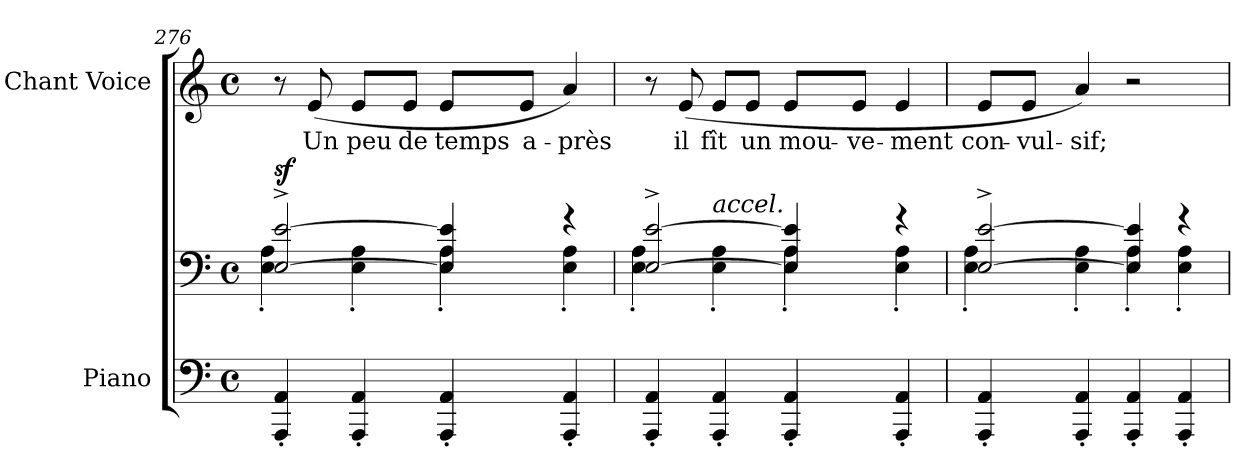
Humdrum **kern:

**kern	**kern	**dynam	**kern	**text
*part2	*part2	*part2	*part1	*part1
*staff3	*staff2	*staff2/3	*staff1	*staff1
*I"Piano	*	*	*I"Chant Voice	*
*I'Pno	*	*	*	*
*clefF4	*clefF4	*	*clefG2	*
*k[]	*k[]	*	*k[]	*
*M4/4	*M4/4	*	*M4/4	*
*met(c)	*met(c)	*	*met(c)	*
=276	=276	=276	=276	=276
*	*^	*	*	*
!	!	!	!LO:DY:a	!	!
4AAA/' 4AA/'	[<2E/^ [2e/^	4E\' 4A\'	sf	8r	.
.	.	.	.	(>8e/	Un
4AAA/' 4AA/'	.	4E\' 4A\'	.	8e/L	peu
.	.	.	.	8e/J	de
4AAA/' 4AA/'	4E/] 4e/]	4E\' 4A\'	.	8e/L	temps
.	.	.	.	8e/J	a-
4AAA/' 4AA/'	4r	4E\' 4A\'	.	4a/)	-près
=277	=277	=277	=277	=277	=277
4AAA/' 4AA/'	[<2E/^ [2e/^	4E\' 4A\'	.	8r	.
.	.	.	.	(8e/	il
!	!	!LO:TX:i:t=accel.	!	!	!
4AAA/' 4AA/'	.	4E\' 4A\'	.	8e/L	fît
.	.	.	.	8e/J	un
4AAA/' 4AA/'	4E/] 4e/]	4E\' 4A\'	.	8e/L	mou-
.	.	.	.	8e/J	-ve-
4AAA/' 4AA/'	4r	4E\' 4A\'	.	4e/	-ment
=278	=278	=278	=278	=278	=278
4AAA/' 4AA/'	[<2E/^ [2e/^	4E\' 4A\'	.	8e/L	con-
.	.	.	.	8e/J	-vul-
4AAA/' 4AA/'	.	4E\' 4A\'	.	4a/)	-sif;
4AAA/' 4AA/'	4E/] 4e/]	4E\' 4A\'	.	2r	.
4AAA/' 4AA/'	4r	4E\' 4A\'	.	.	.
*	*v	*v	*	*	*
=	=	=	=	=
*-	*-	*-	*-	*-
